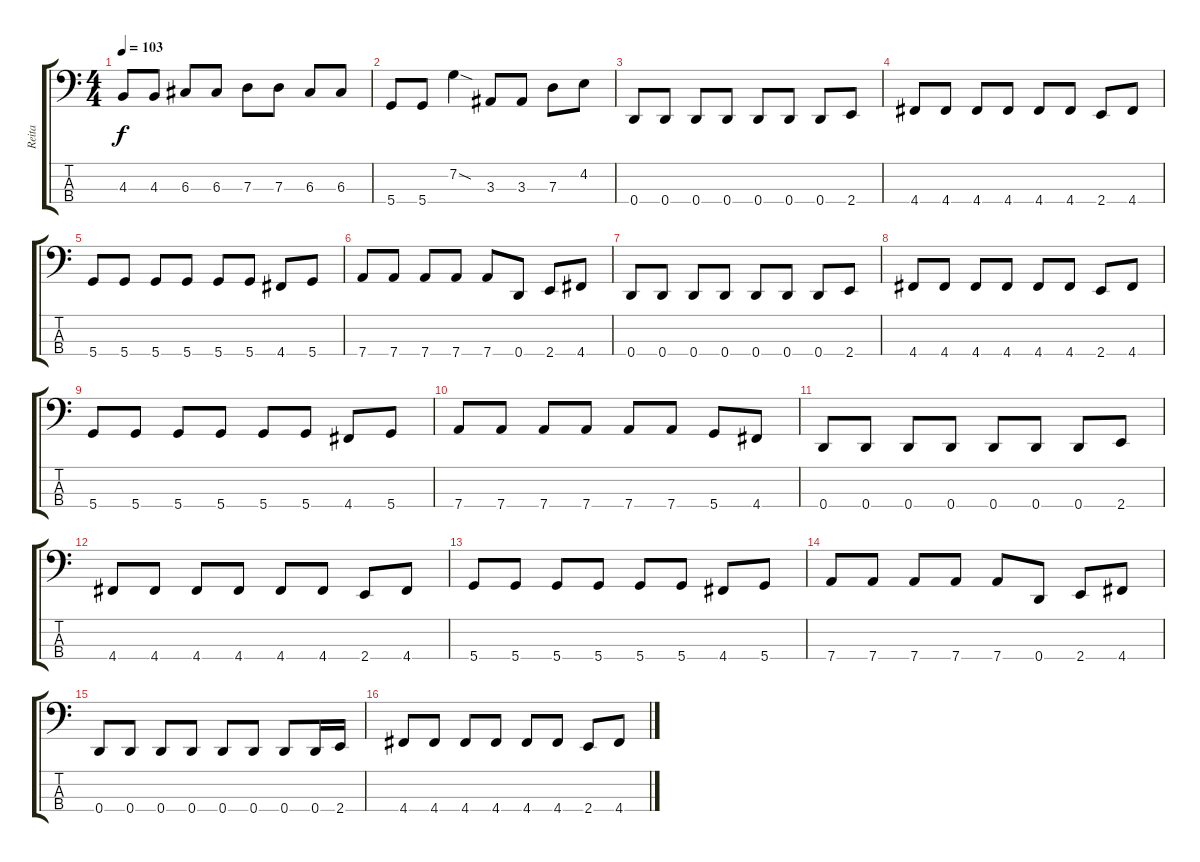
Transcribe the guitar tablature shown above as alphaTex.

\track ("Reita" "Reita") {instrument electricbassfinger}
\staff {score tabs}
\tuning (F2 C2 G1 D1) {hide}
\ts (4 4)
\tempo 103
\clef f4
\ks c
4.3{t}.8{dy f} 4.3.8 6.3.8 6.3.8 7.3.8 7.3.8 6.3.8 6.3.8 |
5.4.8 5.4.8 7.2{sod}.4 3.3.8 3.3.8 7.3.8 4.2.8 |
0.4.8 0.4.8 0.4.8 0.4.8 0.4.8 0.4.8 0.4.8 2.4.8 |
4.4.8 4.4.8 4.4.8 4.4.8 4.4.8 4.4.8 2.4.8 4.4.8 |
5.4.8 5.4.8 5.4.8 5.4.8 5.4.8 5.4.8 4.4.8 5.4.8 |
7.4.8 7.4.8 7.4.8 7.4.8 7.4.8 0.4.8 2.4.8 4.4.8 |
0.4.8 0.4.8 0.4.8 0.4.8 0.4.8 0.4.8 0.4.8 2.4.8 |
4.4.8 4.4.8 4.4.8 4.4.8 4.4.8 4.4.8 2.4.8 4.4.8 |
5.4.8 5.4.8 5.4.8 5.4.8 5.4.8 5.4.8 4.4.8 5.4.8 |
7.4.8 7.4.8 7.4.8 7.4.8 7.4.8 7.4.8 5.4.8 4.4.8 |
0.4.8 0.4.8 0.4.8 0.4.8 0.4.8 0.4.8 0.4.8 2.4.8 |
4.4.8 4.4.8 4.4.8 4.4.8 4.4.8 4.4.8 2.4.8 4.4.8 |
5.4.8 5.4.8 5.4.8 5.4.8 5.4.8 5.4.8 4.4.8 5.4.8 |
7.4.8 7.4.8 7.4.8 7.4.8 7.4.8 0.4.8 2.4.8 4.4.8 |
0.4.8 0.4.8 0.4.8 0.4.8 0.4.8 0.4.8 0.4.8 0.4.16 2.4.16 |
4.4.8 4.4.8 4.4.8 4.4.8 4.4.8 4.4.8 2.4.8 4.4.8
